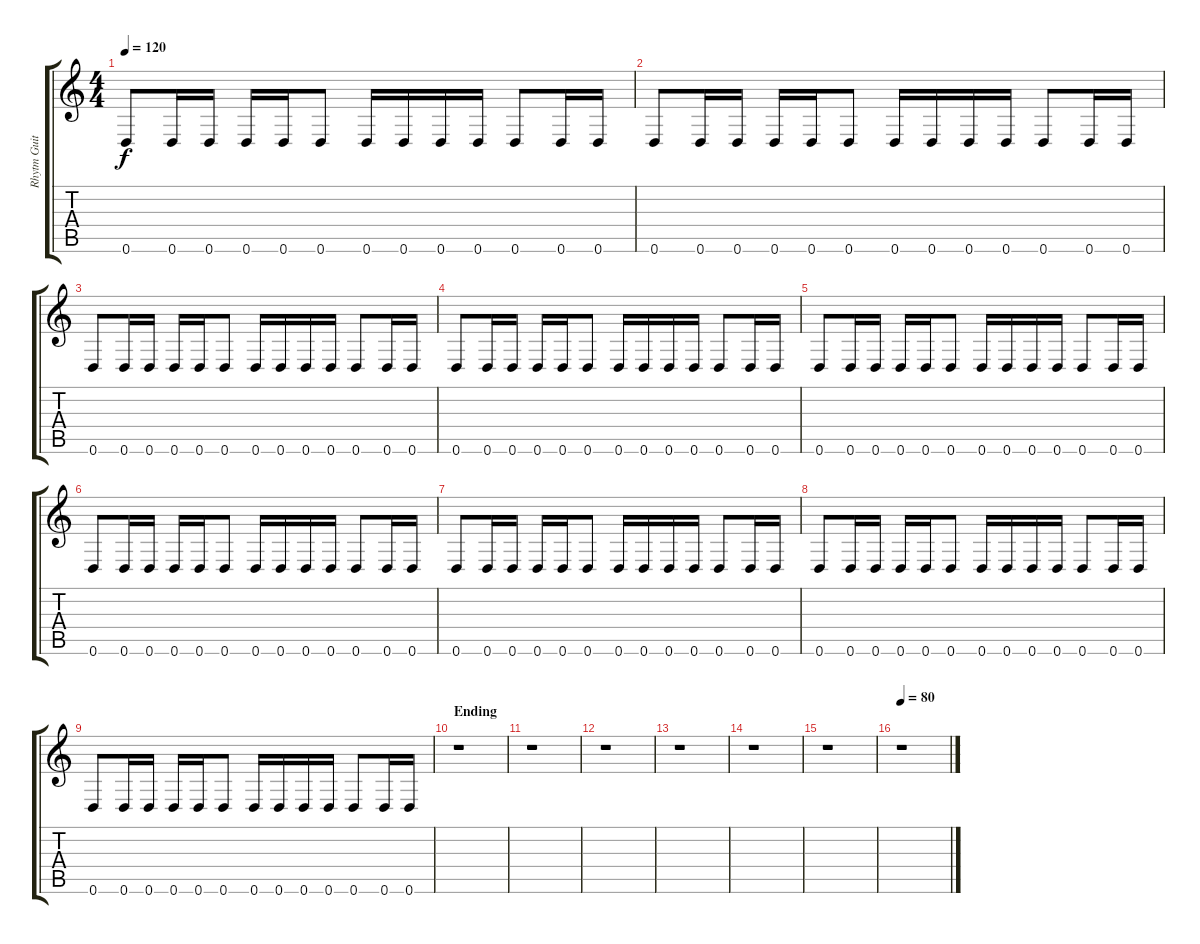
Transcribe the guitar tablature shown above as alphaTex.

\track ("Rhytm Guitar" "Rhytm Guit") {instrument distortionguitar}
\staff {score tabs}
\tuning (D4 A3 F3 C3 G2 D2) {hide}
\ts (4 4)
\tempo 120
\clef g2
\ks c
0.6.8{dy f} 0.6.16 0.6.16 0.6.16 0.6.16 0.6.8 0.6.16 0.6.16 0.6.16 0.6.16 0.6.8 0.6.16 0.6.16 |
0.6.8 0.6.16 0.6.16 0.6.16 0.6.16 0.6.8 0.6.16 0.6.16 0.6.16 0.6.16 0.6.8 0.6.16 0.6.16 |
0.6.8 0.6.16 0.6.16 0.6.16 0.6.16 0.6.8 0.6.16 0.6.16 0.6.16 0.6.16 0.6.8 0.6.16 0.6.16 |
0.6.8 0.6.16 0.6.16 0.6.16 0.6.16 0.6.8 0.6.16 0.6.16 0.6.16 0.6.16 0.6.8 0.6.16 0.6.16 |
0.6.8 0.6.16 0.6.16 0.6.16 0.6.16 0.6.8 0.6.16 0.6.16 0.6.16 0.6.16 0.6.8 0.6.16 0.6.16 |
0.6.8 0.6.16 0.6.16 0.6.16 0.6.16 0.6.8 0.6.16 0.6.16 0.6.16 0.6.16 0.6.8 0.6.16 0.6.16 |
0.6.8 0.6.16 0.6.16 0.6.16 0.6.16 0.6.8 0.6.16{volume 5} 0.6.16 0.6.16 0.6.16 0.6.8 0.6.16 0.6.16 |
0.6.8 0.6.16 0.6.16 0.6.16 0.6.16 0.6.8 0.6.16{volume 0} 0.6.16 0.6.16 0.6.16 0.6.8 0.6.16 0.6.16 |
0.6.8 0.6.16 0.6.16 0.6.16 0.6.16 0.6.8 0.6.16 0.6.16 0.6.16 0.6.16 0.6.8 0.6.16 0.6.16 |
\section ("" "Ending")
r.1 |
r.1 |
r.1 |
r.1 |
r.1 |
r.1 |
\tempo 80
r.1
